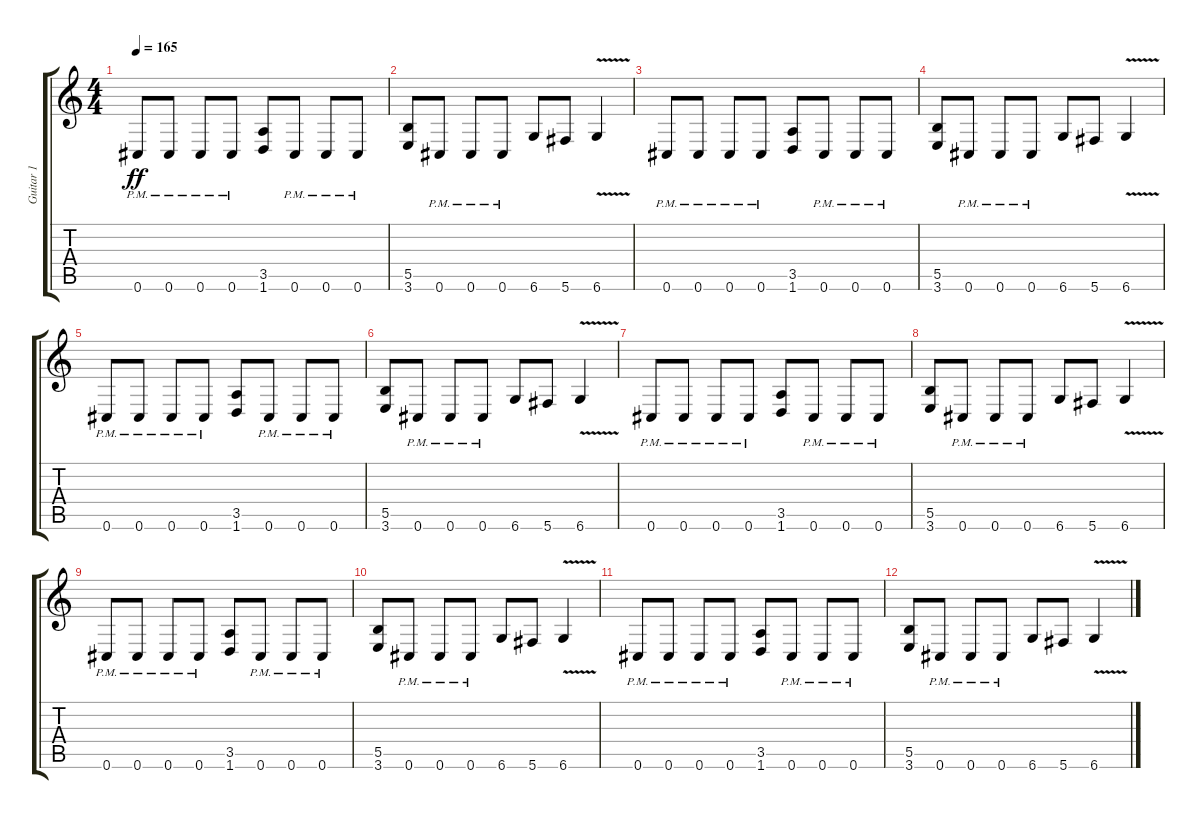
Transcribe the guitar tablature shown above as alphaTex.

\track ("Guitar 1" "Guitar 1") {instrument distortionguitar}
\staff {score tabs}
\tuning (Db4 Ab3 E3 B2 Gb2 Db2) {hide}
\ts (4 4)
\tempo 165
\clef g2
\ks c
0.6{pm}.8{dy ff} 0.6{pm}.8 0.6{pm}.8 0.6{pm}.8 (3.5 1.6).8 0.6{pm}.8 0.6{pm}.8 0.6{pm}.8 |
(5.5 3.6).8 0.6{pm}.8 0.6{pm}.8 0.6{pm}.8 6.6.8 5.6.8 6.6{v}.4 |
0.6{pm}.8 0.6{pm}.8 0.6{pm}.8 0.6{pm}.8 (3.5 1.6).8 0.6{pm}.8 0.6{pm}.8 0.6{pm}.8 |
(5.5 3.6).8 0.6{pm}.8 0.6{pm}.8 0.6{pm}.8 6.6.8 5.6.8 6.6{v}.4 |
0.6{pm}.8 0.6{pm}.8 0.6{pm}.8 0.6{pm}.8 (3.5 1.6).8 0.6{pm}.8 0.6{pm}.8 0.6{pm}.8 |
(5.5 3.6).8 0.6{pm}.8 0.6{pm}.8 0.6{pm}.8 6.6.8 5.6.8 6.6{v}.4 |
0.6{pm}.8 0.6{pm}.8 0.6{pm}.8 0.6{pm}.8 (3.5 1.6).8 0.6{pm}.8 0.6{pm}.8 0.6{pm}.8 |
(5.5 3.6).8 0.6{pm}.8 0.6{pm}.8 0.6{pm}.8 6.6.8 5.6.8 6.6{v}.4 |
0.6{pm}.8 0.6{pm}.8 0.6{pm}.8 0.6{pm}.8 (3.5 1.6).8 0.6{pm}.8 0.6{pm}.8 0.6{pm}.8 |
(5.5 3.6).8 0.6{pm}.8 0.6{pm}.8 0.6{pm}.8 6.6.8 5.6.8 6.6{v}.4 |
0.6{pm}.8 0.6{pm}.8 0.6{pm}.8 0.6{pm}.8 (3.5 1.6).8 0.6{pm}.8 0.6{pm}.8 0.6{pm}.8 |
(5.5 3.6).8 0.6{pm}.8 0.6{pm}.8 0.6{pm}.8 6.6.8 5.6.8 6.6{v}.4
